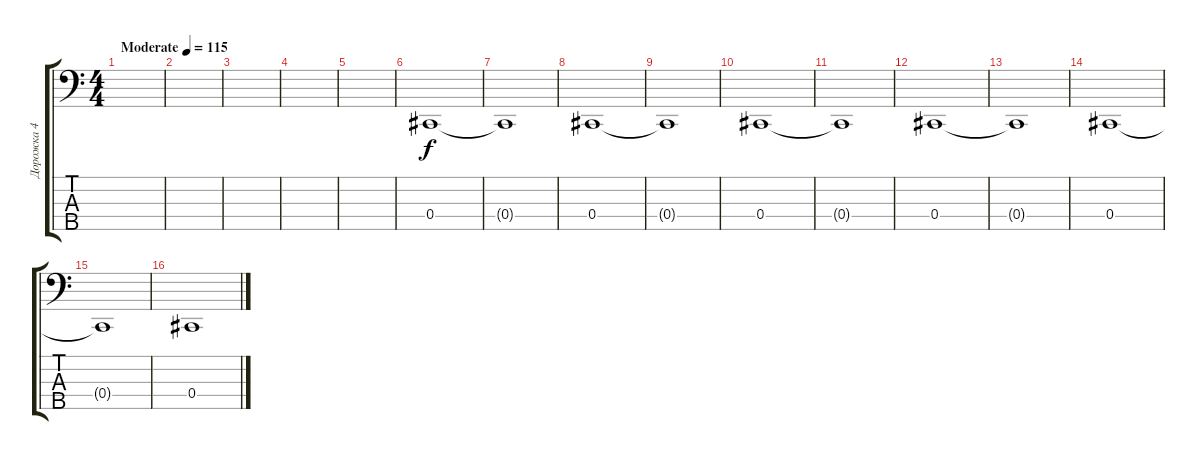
\track ("Дорожка 4" "Дорожка 4") {instrument electricbassfinger}
\staff {score tabs}
\tuning (Gb2 Db2 Ab1 Db1 Bb0) {hide}
\ts (4 4)
\tempo (115 "Moderate")
\clef f4
\ks c
|
|
|
|
|
0.4.1 |
0.4{t}.1 |
0.4.1 |
0.4{t}.1 |
0.4.1 |
0.4{t}.1 |
0.4.1 |
0.4{t}.1 |
0.4.1 |
0.4{t}.1 |
0.4.1
